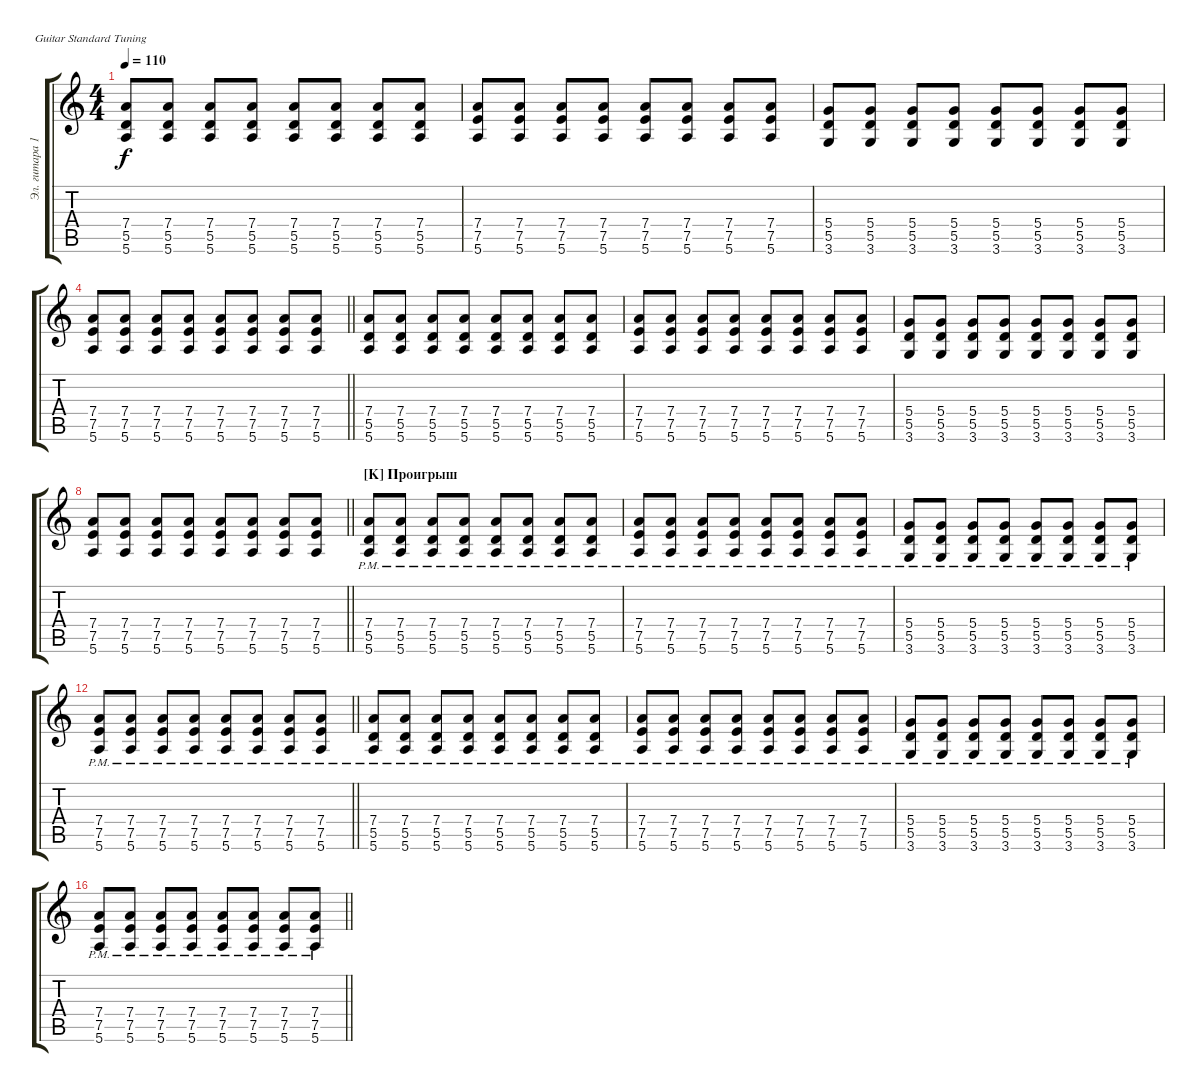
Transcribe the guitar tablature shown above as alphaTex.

\bracketExtendMode groupsimilarinstruments
\multiTrackTrackNamePolicy hidden
\firstSystemTrackNameMode fullname
\otherSystemsTrackNameMode fullname
\otherSystemsTrackNameOrientation horizontal
\defaultBarNumberDisplay FirstOfSystem
\track ("Эл. гитара 1" "E-Gt") {multiBarRest instrument distortionguitar}
\staff {score tabs}
\tuning (E4 B3 G3 D3 A2 E2)
\ts (4 4)
\tempo 110
\clef g2
\ks c
(7.4 5.5 5.6).8{dy f} (7.4 5.5 5.6).8 (7.4 5.5 5.6).8 (7.4 5.5 5.6).8 (7.4 5.5 5.6).8 (7.4 5.5 5.6).8 (7.4 5.5 5.6).8 (7.4 5.5 5.6).8 |
(7.4 7.5 5.6).8 (7.4 7.5 5.6).8 (7.4 7.5 5.6).8 (7.4 7.5 5.6).8 (7.4 7.5 5.6).8 (7.4 7.5 5.6).8 (7.4 7.5 5.6).8 (7.4 7.5 5.6).8 |
(5.4 5.5 3.6).8 (5.4 5.5 3.6).8 (5.4 5.5 3.6).8 (5.4 5.5 3.6).8 (5.4 5.5 3.6).8 (5.4 5.5 3.6).8 (5.4 5.5 3.6).8 (5.4 5.5 3.6).8 |
\barLineRight lightlight
(7.4 7.5 5.6).8 (7.4 7.5 5.6).8 (7.4 7.5 5.6).8 (7.4 7.5 5.6).8 (7.4 7.5 5.6).8 (7.4 7.5 5.6).8 (7.4 7.5 5.6).8 (7.4 7.5 5.6).8 |
(7.4 5.5 5.6).8 (7.4 5.5 5.6).8 (7.4 5.5 5.6).8 (7.4 5.5 5.6).8 (7.4 5.5 5.6).8 (7.4 5.5 5.6).8 (7.4 5.5 5.6).8 (7.4 5.5 5.6).8 |
(7.4 7.5 5.6).8 (7.4 7.5 5.6).8 (7.4 7.5 5.6).8 (7.4 7.5 5.6).8 (7.4 7.5 5.6).8 (7.4 7.5 5.6).8 (7.4 7.5 5.6).8 (7.4 7.5 5.6).8 |
(5.4 5.5 3.6).8 (5.4 5.5 3.6).8 (5.4 5.5 3.6).8 (5.4 5.5 3.6).8 (5.4 5.5 3.6).8 (5.4 5.5 3.6).8 (5.4 5.5 3.6).8 (5.4 5.5 3.6).8 |
\barLineRight lightlight
(7.4 7.5 5.6).8 (7.4 7.5 5.6).8 (7.4 7.5 5.6).8 (7.4 7.5 5.6).8 (7.4 7.5 5.6).8 (7.4 7.5 5.6).8 (7.4 7.5 5.6).8 (7.4 7.5 5.6).8 |
\section ("K" "Проигрыш")
(7.4{pm} 5.5{pm} 5.6{pm}).8 (7.4{pm} 5.5{pm} 5.6{pm}).8 (7.4{pm} 5.5{pm} 5.6{pm}).8 (7.4{pm} 5.5{pm} 5.6{pm}).8 (7.4{pm} 5.5{pm} 5.6{pm}).8 (7.4{pm} 5.5{pm} 5.6{pm}).8 (7.4{pm} 5.5{pm} 5.6{pm}).8 (7.4{pm} 5.5{pm} 5.6{pm}).8 |
(7.4{pm} 7.5{pm} 5.6{pm}).8 (7.4{pm} 7.5{pm} 5.6{pm}).8 (7.4{pm} 7.5{pm} 5.6{pm}).8 (7.4{pm} 7.5{pm} 5.6{pm}).8 (7.4{pm} 7.5{pm} 5.6{pm}).8 (7.4{pm} 7.5{pm} 5.6{pm}).8 (7.4{pm} 7.5{pm} 5.6{pm}).8 (7.4{pm} 7.5{pm} 5.6{pm}).8 |
(5.4{pm} 5.5{pm} 3.6{pm}).8 (5.4{pm} 5.5{pm} 3.6{pm}).8 (5.4{pm} 5.5{pm} 3.6{pm}).8 (5.4{pm} 5.5{pm} 3.6{pm}).8 (5.4{pm} 5.5{pm} 3.6{pm}).8 (5.4{pm} 5.5{pm} 3.6{pm}).8 (5.4{pm} 5.5{pm} 3.6{pm}).8 (5.4{pm} 5.5{pm} 3.6{pm}).8 |
\barLineRight lightlight
(7.4{pm} 7.5{pm} 5.6{pm}).8 (7.4{pm} 7.5{pm} 5.6{pm}).8 (7.4{pm} 7.5{pm} 5.6{pm}).8 (7.4{pm} 7.5{pm} 5.6{pm}).8 (7.4{pm} 7.5{pm} 5.6{pm}).8 (7.4{pm} 7.5{pm} 5.6{pm}).8 (7.4{pm} 7.5{pm} 5.6{pm}).8 (7.4{pm} 7.5{pm} 5.6{pm}).8 |
(7.4{pm} 5.5{pm} 5.6{pm}).8 (7.4{pm} 5.5{pm} 5.6{pm}).8 (7.4{pm} 5.5{pm} 5.6{pm}).8 (7.4{pm} 5.5{pm} 5.6{pm}).8 (7.4{pm} 5.5{pm} 5.6{pm}).8 (7.4{pm} 5.5{pm} 5.6{pm}).8 (7.4{pm} 5.5{pm} 5.6{pm}).8 (7.4{pm} 5.5{pm} 5.6{pm}).8 |
(7.4{pm} 7.5{pm} 5.6{pm}).8 (7.4{pm} 7.5{pm} 5.6{pm}).8 (7.4{pm} 7.5{pm} 5.6{pm}).8 (7.4{pm} 7.5{pm} 5.6{pm}).8 (7.4{pm} 7.5{pm} 5.6{pm}).8 (7.4{pm} 7.5{pm} 5.6{pm}).8 (7.4{pm} 7.5{pm} 5.6{pm}).8 (7.4{pm} 7.5{pm} 5.6{pm}).8 |
(5.4{pm} 5.5{pm} 3.6{pm}).8 (5.4{pm} 5.5{pm} 3.6{pm}).8 (5.4{pm} 5.5{pm} 3.6{pm}).8 (5.4{pm} 5.5{pm} 3.6{pm}).8 (5.4{pm} 5.5{pm} 3.6{pm}).8 (5.4{pm} 5.5{pm} 3.6{pm}).8 (5.4{pm} 5.5{pm} 3.6{pm}).8 (5.4{pm} 5.5{pm} 3.6{pm}).8 |
\barLineRight lightlight
(7.4{pm} 7.5{pm} 5.6{pm}).8 (7.4{pm} 7.5{pm} 5.6{pm}).8 (7.4{pm} 7.5{pm} 5.6{pm}).8 (7.4{pm} 7.5{pm} 5.6{pm}).8 (7.4{pm} 7.5{pm} 5.6{pm}).8 (7.4{pm} 7.5{pm} 5.6{pm}).8 (7.4{pm} 7.5{pm} 5.6{pm}).8 (7.4{pm} 7.5{pm} 5.6{pm}).8
